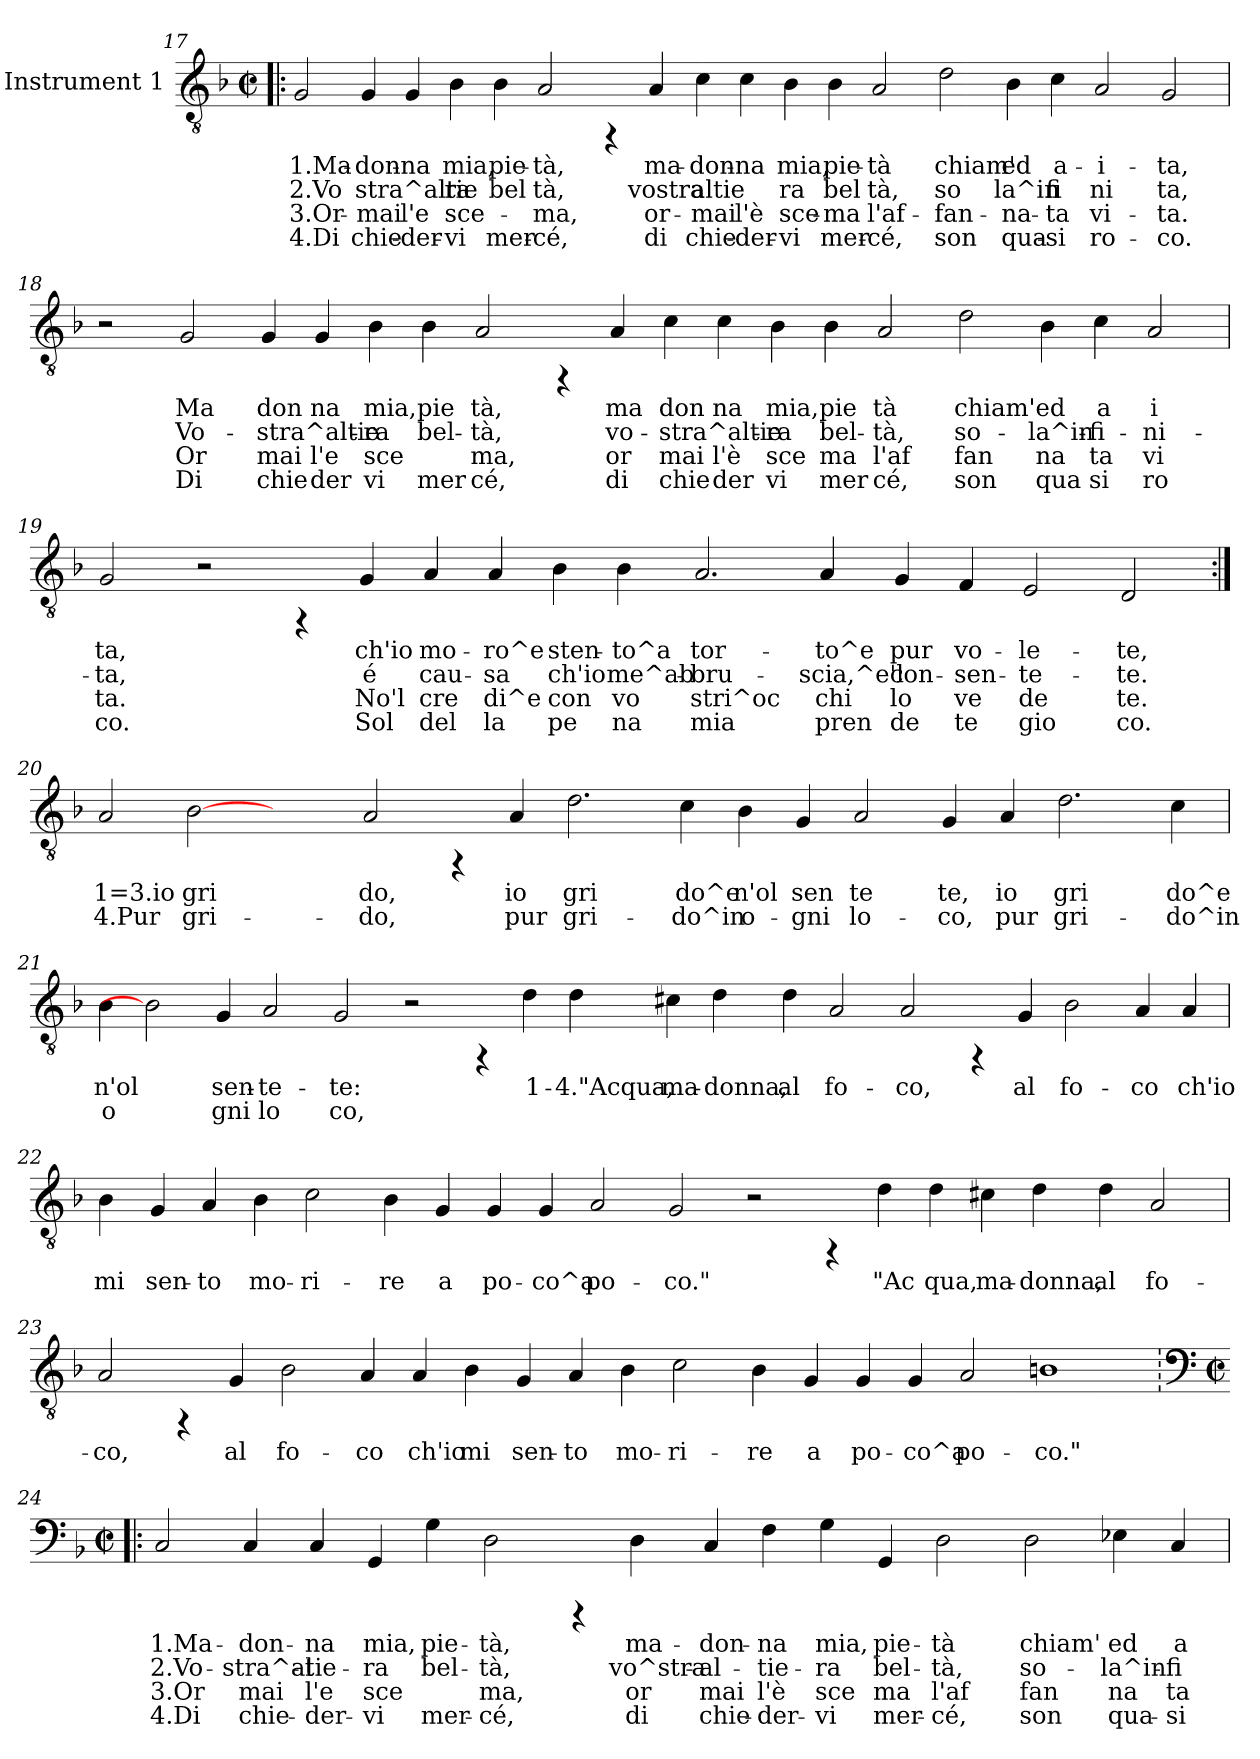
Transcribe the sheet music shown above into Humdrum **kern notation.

**kern	**text	**text	**text	**text
*part1	*part1	*part1	*part1	*part1
*staff1	*staff1	*staff1	*staff1	*staff1
*I"Instrument 1	*	*	*	*
!!LO:PB:g=z
*clefGv2	*	*	*	*
*k[b-]	*	*	*	*
*F:	*	*	*	*
*M2/2	*	*	*	*
*met(c|)	*	*	*	*
=17!|:	=17!|:	=17!|:	=17!|:	=17!|:
!	!LO:LY:b:rj	!LO:LY:b:rj	!LO:LY:b:rj	!LO:LY:b:rj
2G/	1.Ma-	-2.Vo	3.Or-	-4.Di
!	!LO:LY:b:rj	!LO:LY:b:rj	!LO:LY:b:rj	!LO:LY:b:rj
4G/	don-	-stra^altie	mai	chie-
!	!LO:LY:b:rj	!LO:LY:b:rj	!LO:LY:b:rj	!LO:LY:b:rj
4G/	-na	.	l'e	der-
!	!LO:LY:b:rj	!LO:LY:b:rj	!LO:LY:b:rj	!LO:LY:b:rj
4B-\	-mia,	ra	sce-	-vi
!	!LO:LY:b:rj	!LO:LY:b:rj	!LO:LY:b:rj	!LO:LY:b:rj
4B-\	pie-	-bel	.	mer-
!	!LO:LY:b:rj	!LO:LY:b:rj	!LO:LY:b:rj	!LO:LY:b:rj
2A/	-tà,	tà,	ma,	cé,
4rFF	.	.	.	.
!	!LO:LY:b:rj	!LO:LY:b:rj	!LO:LY:b:rj	!LO:LY:b:rj
4A/	ma-	-vostra	or-	-di
!	!LO:LY:b:rj	!LO:LY:b:rj	!LO:LY:b:rj	!LO:LY:b:rj
4c\	don-	-altie	mai	chie-
!	!LO:LY:b:rj	!LO:LY:b:rj	!LO:LY:b:rj	!LO:LY:b:rj
4c\	-na	.	l'è	der-
!	!LO:LY:b:rj	!LO:LY:b:rj	!LO:LY:b:rj	!LO:LY:b:rj
4B-\	-mia,	ra	sce-	-vi
!	!LO:LY:b:rj	!LO:LY:b:rj	!LO:LY:b:rj	!LO:LY:b:rj
4B-\	pie-	-bel	ma	mer-
!	!LO:LY:b:rj	!LO:LY:b:rj	!LO:LY:b:rj	!LO:LY:b:rj
2A/	-tà	tà,	l'af-	-cé,
!	!LO:LY:b:rj	!LO:LY:b:rj	!LO:LY:b:rj	!LO:LY:b:rj
2d\	chiam'	so	fan-	-son
!	!LO:LY:b:rj	!LO:LY:b:rj	!LO:LY:b:rj	!LO:LY:b:rj
4B-\	ed	la^in	na-	-qua-
!	!LO:LY:b:rj	!LO:LY:b:rj	!LO:LY:b:rj	!LO:LY:b:rj
4c\	-a-	-fi	ta	si
!	!LO:LY:b:rj	!LO:LY:b:rj	!LO:LY:b:rj	!LO:LY:b:rj
2A/	i-	-ni	vi-	-ro-
!	!LO:LY:b:rj	!LO:LY:b:rj	!LO:LY:b:rj	!LO:LY:b:rj
2G/	-ta,	ta,	ta.	co.
!!LO:LB:g=z
=18	=18	=18	=18	=18
2r	.	.	.	.
!	!LO:LY:b:rj	!LO:LY:b:rj	!LO:LY:b:rj	!LO:LY:b:rj
2G/	Ma	Vo-	-Or	Di
!	!LO:LY:b:rj	!LO:LY:b:rj	!LO:LY:b:rj	!LO:LY:b:rj
4G/	don	stra^altie-	-mai	chie
!	!LO:LY:b:rj	!LO:LY:b:rj	!LO:LY:b:rj	!LO:LY:b:rj
4G/	na	.	l'e	der
!	!LO:LY:b:rj	!LO:LY:b:rj	!LO:LY:b:rj	!LO:LY:b:rj
4B-\	mia,	ra	sce	vi
!	!LO:LY:b:rj	!LO:LY:b:rj	!LO:LY:b:rj	!LO:LY:b:rj
4B-\	pie	bel-	-	mer
!	!LO:LY:b:rj	!LO:LY:b:rj	!LO:LY:b:rj	!LO:LY:b:rj
2A/	tà,	tà,	ma,	cé,
4rFF	.	.	.	.
!	!LO:LY:b:rj	!LO:LY:b:rj	!LO:LY:b:rj	!LO:LY:b:rj
4A/	ma	vo-	-or	di
!	!LO:LY:b:rj	!LO:LY:b:rj	!LO:LY:b:rj	!LO:LY:b:rj
4c\	don	stra^altie-	-mai	chie
!	!LO:LY:b:rj	!LO:LY:b:rj	!LO:LY:b:rj	!LO:LY:b:rj
4c\	na	.	l'è	der
!	!LO:LY:b:rj	!LO:LY:b:rj	!LO:LY:b:rj	!LO:LY:b:rj
4B-\	mia,	ra	sce	vi
!	!LO:LY:b:rj	!LO:LY:b:rj	!LO:LY:b:rj	!LO:LY:b:rj
4B-\	pie	bel-	-ma	mer
!	!LO:LY:b:rj	!LO:LY:b:rj	!LO:LY:b:rj	!LO:LY:b:rj
2A/	tà	tà,	l'af	cé,
!	!LO:LY:b:rj	!LO:LY:b:rj	!LO:LY:b:rj	!LO:LY:b:rj
2d\	chiam'	so-	-fan	son
!	!LO:LY:b:rj	!LO:LY:b:rj	!LO:LY:b:rj	!LO:LY:b:rj
4B-\	ed	la^in-	-na	qua
!	!LO:LY:b:rj	!LO:LY:b:rj	!LO:LY:b:rj	!LO:LY:b:rj
4c\	a	fi-	-ta	si
!	!LO:LY:b:rj	!LO:LY:b:rj	!LO:LY:b:rj	!LO:LY:b:rj
2A/	i	ni-	-vi	ro
!!LO:LB:g=z
=19	=19	=19	=19	=19
!	!LO:LY:b:rj	!LO:LY:b:rj	!LO:LY:b:rj	!LO:LY:b:rj
2G/	ta,	ta,	ta.	co.
2r	.	.	.	.
4rFF	.	.	.	.
!	!LO:LY:b:rj	!LO:LY:b:rj	!LO:LY:b:rj	!LO:LY:b:rj
4G/	ch'io	é	No'l	Sol
!	!LO:LY:b:rj	!LO:LY:b:rj	!LO:LY:b:rj	!LO:LY:b:rj
4A/	mo-	-cau-	-cre	del
!	!LO:LY:b:rj	!LO:LY:b:rj	!LO:LY:b:rj	!LO:LY:b:rj
4A/	ro^e	sa	di^e	la
!	!LO:LY:b:rj	!LO:LY:b:rj	!LO:LY:b:rj	!LO:LY:b:rj
4B-\	sten-	-ch'io	con	pe
!	!LO:LY:b:rj	!LO:LY:b:rj	!LO:LY:b:rj	!LO:LY:b:rj
4B-\	to^a	me^ab-	-vo	na
!	!LO:LY:b:rj	!LO:LY:b:rj	!LO:LY:b:rj	!LO:LY:b:rj
2.A/	tor-	-bru-	-stri^oc	mia
!	!LO:LY:b:rj	!LO:LY:b:rj	!LO:LY:b:rj	!LO:LY:b:rj
4A/	to^e	scia,^e'l	chi	pren
!	!LO:LY:b:rj	!LO:LY:b:rj	!LO:LY:b:rj	!LO:LY:b:rj
4G/	pur	con-	-lo	de
!	!LO:LY:b:rj	!LO:LY:b:rj	!LO:LY:b:rj	!LO:LY:b:rj
4F/	vo-	-sen-	-ve	te
!	!LO:LY:b:rj	!LO:LY:b:rj	!LO:LY:b:rj	!LO:LY:b:rj
2E/	le-	-te-	-de	gio
!	!LO:LY:b:rj	!LO:LY:b:rj	!LO:LY:b:rj	!LO:LY:b:rj
2D/	te,	te.	te.	co.
!!LO:LB:g=z
=20:|!	=20:|!	=20:|!	=20:|!	=20:|!
!	!LO:LY:b:rj	!LO:LY:b:rj	!	!
2A/	1=3.io	4.Pur	.	.
!	!LO:LY:b:rj	!LO:LY:b:rj	!	!
[2B-	gri	gri-	.	.
2ryy	.	.	.	.
!	!LO:LY:b:rj	!LO:LY:b:rj	!	!
2A/	-do,	do,	.	.
4rFF	.	.	.	.
!	!LO:LY:b:rj	!LO:LY:b:rj	!	!
4A/	io	pur	.	.
!	!LO:LY:b:rj	!LO:LY:b:rj	!	!
2.d\	gri	gri-	.	.
!	!LO:LY:b:rj	!LO:LY:b:rj	!	!
4c\	-do^e	do^in	.	.
!	!LO:LY:b:rj	!LO:LY:b:rj	!	!
4B-\	n'ol	o-	.	.
!	!LO:LY:b:rj	!LO:LY:b:rj	!	!
4G/	-sen	gni	.	.
!	!LO:LY:b:rj	!LO:LY:b:rj	!	!
2A/	te	lo-	.	.
!	!LO:LY:b:rj	!LO:LY:b:rj	!	!
4G/	-te,	co,	.	.
!	!LO:LY:b:rj	!LO:LY:b:rj	!	!
4A/	io	pur	.	.
!	!LO:LY:b:rj	!LO:LY:b:rj	!	!
2.d\	gri	gri-	.	.
!	!LO:LY:b:rj	!LO:LY:b:rj	!	!
4c\	-do^e	do^in	.	.
!!LO:LB:g=z
=21	=21	=21	=21	=21
!	!LO:LY:b:rj	!LO:LY:b:rj	!	!
4B-\	n'ol	o	.	.
2B-]	.	.	.	.
!	!LO:LY:b:rj	!LO:LY:b:rj	!	!
4G/	sen-	-gni	.	.
!	!LO:LY:b:rj	!LO:LY:b:rj	!	!
2A/	te-	-lo	.	.
!	!LO:LY:b:rj	!LO:LY:b:rj	!	!
2G/	te:	co,	.	.
2r	.	.	.	.
4rFF	.	.	.	.
!	!LO:LY:b:rj	!LO:LY:b:rj	!	!
4d\	1-	-	.	.
!	!LO:LY:b:rj	!LO:LY:b:rj	!	!
4d\	4."Acqua,	.	.	.
!	!LO:LY:b:rj	!LO:LY:b:rj	!	!
4c#X\	ma-	-	.	.
!	!LO:LY:b:rj	!LO:LY:b:rj	!	!
4d\	donna,	.	.	.
!	!LO:LY:b:rj	!LO:LY:b:rj	!	!
4d\	al	.	.	.
!	!LO:LY:b:rj	!LO:LY:b:rj	!	!
2A/	fo-	-	.	.
!	!LO:LY:b:rj	!LO:LY:b:rj	!	!
2A/	co,	.	.	.
4rFF	.	.	.	.
!	!LO:LY:b:rj	!LO:LY:b:rj	!	!
4G/	al	.	.	.
!	!LO:LY:b:rj	!LO:LY:b:rj	!	!
2B-\	fo-	-	.	.
!	!LO:LY:b:rj	!LO:LY:b:rj	!	!
4A/	co	.	.	.
!	!LO:LY:b:rj	!LO:LY:b:rj	!	!
4A/	ch'io	.	.	.
!!LO:LB:g=z
=22	=22	=22	=22	=22
!	!LO:LY:b:rj	!	!	!
4B-\	mi	.	.	.
!	!LO:LY:b:rj	!	!	!
4G/	sen-	.	.	.
!	!LO:LY:b:rj	!	!	!
4A/	-to	.	.	.
!	!LO:LY:b:rj	!	!	!
4B-\	mo-	.	.	.
!	!LO:LY:b:rj	!	!	!
2c\	-ri-	.	.	.
!	!LO:LY:b:rj	!	!	!
4B-\	-re	.	.	.
!	!LO:LY:b:rj	!	!	!
4G/	a	.	.	.
!	!LO:LY:b:rj	!	!	!
4G/	po-	.	.	.
!	!LO:LY:b:rj	!	!	!
4G/	-co^a	.	.	.
!	!LO:LY:b:rj	!	!	!
2A/	po-	.	.	.
!	!LO:LY:b:rj	!	!	!
2G/	-co."	.	.	.
2r	.	.	.	.
4rFF	.	.	.	.
!	!LO:LY:b:rj	!	!	!
4d\	"Ac	.	.	.
!	!LO:LY:b:rj	!	!	!
4d\	qua,	.	.	.
!	!LO:LY:b:rj	!	!	!
4c#X\	ma-	.	.	.
!	!LO:LY:b:rj	!	!	!
4d\	-donna,	.	.	.
!	!LO:LY:b:rj	!	!	!
4d\	al	.	.	.
!	!LO:LY:b:rj	!	!	!
2A/	fo-	.	.	.
!!LO:LB:g=z
=23	=23	=23	=23	=23
!	!LO:LY:b:rj	!	!	!
2A/	-co,	.	.	.
4rFF	.	.	.	.
!	!LO:LY:b:rj	!	!	!
4G/	al	.	.	.
!	!LO:LY:b:rj	!	!	!
2B-\	fo-	.	.	.
!	!LO:LY:b:rj	!	!	!
4A/	-co	.	.	.
!	!LO:LY:b:rj	!	!	!
4A/	ch'io	.	.	.
!	!LO:LY:b:rj	!	!	!
4B-\	mi	.	.	.
!	!LO:LY:b:rj	!	!	!
4G/	sen-	.	.	.
!	!LO:LY:b:rj	!	!	!
4A/	-to	.	.	.
!	!LO:LY:b:rj	!	!	!
4B-\	mo-	.	.	.
!	!LO:LY:b:rj	!	!	!
2c\	-ri-	.	.	.
!	!LO:LY:b:rj	!	!	!
4B-\	-re	.	.	.
!	!LO:LY:b:rj	!	!	!
4G/	a	.	.	.
!	!LO:LY:b:rj	!	!	!
4G/	po-	.	.	.
!	!LO:LY:b:rj	!	!	!
4G/	-co^a	.	.	.
!	!LO:LY:b:rj	!	!	!
2A/	po-	.	.	.
!	!LO:LY:b:rj	!	!	!
1Bn	-co."	.	.	.
!!LO:PB:g=z
=24!:	=24!:	=24!:	=24!:	=24!:
*clefF4	*	*	*	*
*M2/2	*	*	*	*
*met(c|)	*	*	*	*
!	!LO:LY:b:rj	!LO:LY:b:rj	!LO:LY:b:rj	!LO:LY:b:rj
2C/	1.Ma-	-2.Vo-	-3.Or	4.Di
!	!LO:LY:b:rj	!LO:LY:b:rj	!LO:LY:b:rj	!LO:LY:b:rj
4C/	don-	-stra^al-	-mai	chie-
!	!LO:LY:b:rj	!LO:LY:b:rj	!LO:LY:b:rj	!LO:LY:b:rj
4C/	-na	tie-	-l'e	der-
!	!LO:LY:b:rj	!LO:LY:b:rj	!LO:LY:b:rj	!LO:LY:b:rj
4GG/	-mia,	ra	sce	vi
!	!LO:LY:b:rj	!LO:LY:b:rj	!LO:LY:b:rj	!LO:LY:b:rj
4G\	pie-	-bel-	-	mer-
!	!LO:LY:b:rj	!LO:LY:b:rj	!LO:LY:b:rj	!LO:LY:b:rj
2D\	-tà,	tà,	ma,	cé,
4rCCC	.	.	.	.
!	!LO:LY:b:rj	!LO:LY:b:rj	!LO:LY:b:rj	!LO:LY:b:rj
4D\	ma-	-vo^stra-	-or	di
!	!LO:LY:b:rj	!LO:LY:b:rj	!LO:LY:b:rj	!LO:LY:b:rj
4C/	don-	-al-	-mai	chie-
!	!LO:LY:b:rj	!LO:LY:b:rj	!LO:LY:b:rj	!LO:LY:b:rj
4F\	-na	tie-	-l'è	der-
!	!LO:LY:b:rj	!LO:LY:b:rj	!LO:LY:b:rj	!LO:LY:b:rj
4G\	-mia,	ra	sce	vi
!	!LO:LY:b:rj	!LO:LY:b:rj	!LO:LY:b:rj	!LO:LY:b:rj
4GG/	pie-	-bel-	-ma	mer-
!	!LO:LY:b:rj	!LO:LY:b:rj	!LO:LY:b:rj	!LO:LY:b:rj
2D\	-tà	tà,	l'af	cé,
!	!LO:LY:b:rj	!LO:LY:b:rj	!LO:LY:b:rj	!LO:LY:b:rj
2D\	chiam'	so-	-fan	son
!	!LO:LY:b:rj	!LO:LY:b:rj	!LO:LY:b:rj	!LO:LY:b:rj
4E-X\	ed	la^in-	-na	qua-
!	!LO:LY:b:rj	!LO:LY:b:rj	!LO:LY:b:rj	!LO:LY:b:rj
4C/	-a-	-fi-	-ta	si
=	=	=	=	=
*-	*-	*-	*-	*-
